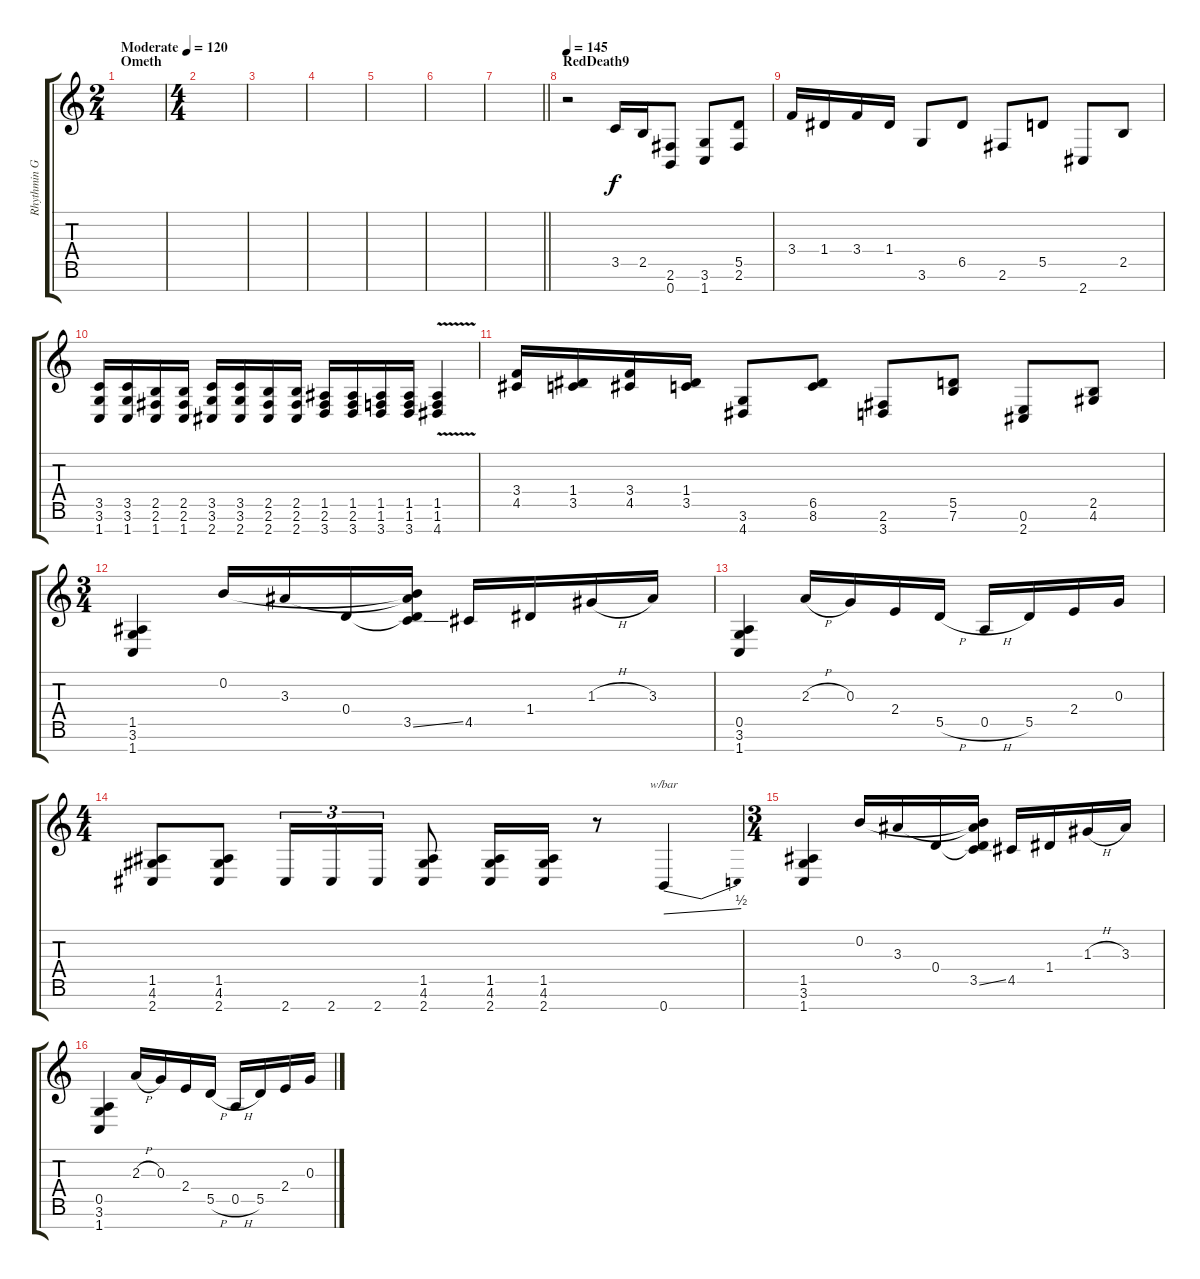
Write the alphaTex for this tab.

\track ("Rhythmin Guitar #2" "Rhythmin G") {instrument distortionguitar}
\staff {score tabs}
\tuning (E4 B3 G3 D3 A2 E2 B1) {hide}
\ts (2 4)
\section ("" "Ometh")
\tempo (120 "Moderate")
\clef g2
\ks c
|
\ts (4 4)
|
|
|
|
|
\barLineRight lightlight
|
\section ("" "RedDeath9")
\tempo 145
r.2 3.5.16 2.5.16 (2.6 0.7).8 (3.6 1.7).8 (5.5 2.6).8 |
3.4.16 1.4.16 3.4.16 1.4.16 3.6.8 6.5.8 2.6.8 5.5.8 2.7.8 2.5.8 |
(3.5 3.6 1.7).16 (3.5 3.6 1.7).16 (2.5 2.6 1.7).16 (2.5 2.6 1.7).16 (3.5 3.6 2.7).16 (3.5 3.6 2.7).16 (2.5 2.6 2.7).16 (2.5 2.6 2.7).16 (1.5 2.6 3.7).16 (1.5 2.6 3.7).16 (1.5 1.6 3.7).16 (1.5 1.6 3.7).16 (1.5{v} 1.6{v} 4.7{v}).4 |
(3.4 4.5).16 (1.4 3.5).16 (3.4 4.5).16 (1.4 3.5).16 (3.6 4.7).8 (6.5 8.6).8 (2.6 3.7).8 (5.5 7.6).8 (0.6 2.7).8 (2.5 4.6).8 |
\ts (3 4)
(1.5 3.6 1.7).4 0.2.16 3.3.16 0.4.16 (0.2{t} 3.3{t} 0.4{t} 3.5{ss}).16 4.5.16 1.4.16 1.3{h}.16 3.3.16 |
(0.5 3.6 1.7).4 2.3{h}.16 0.3.16 2.4.16 5.5{h}.16 0.5{h}.16 5.5.16 2.4.16 0.3.16 |
\ts (4 4)
(1.5 4.6 2.7).8 (1.5 4.6 2.7).8 2.7.16{tu (3 2)} 2.7.16{tu (3 2)} 2.7.16{tu (3 2)} (1.5 4.6 2.7).8 (1.5 4.6 2.7).16 (1.5 4.6 2.7).16 r.8 0.7.4{tbe (dive default 0 0 60 2)} |
\ts (3 4)
(1.5 3.6 1.7).4 0.2.16 3.3.16 0.4.16 (0.2{t} 3.3{t} 0.4{t} 3.5{ss}).16 4.5.16 1.4.16 1.3{h}.16 3.3.16 |
(0.5 3.6 1.7).4 2.3{h}.16 0.3.16 2.4.16 5.5{h}.16 0.5{h}.16 5.5.16 2.4.16 0.3.16
